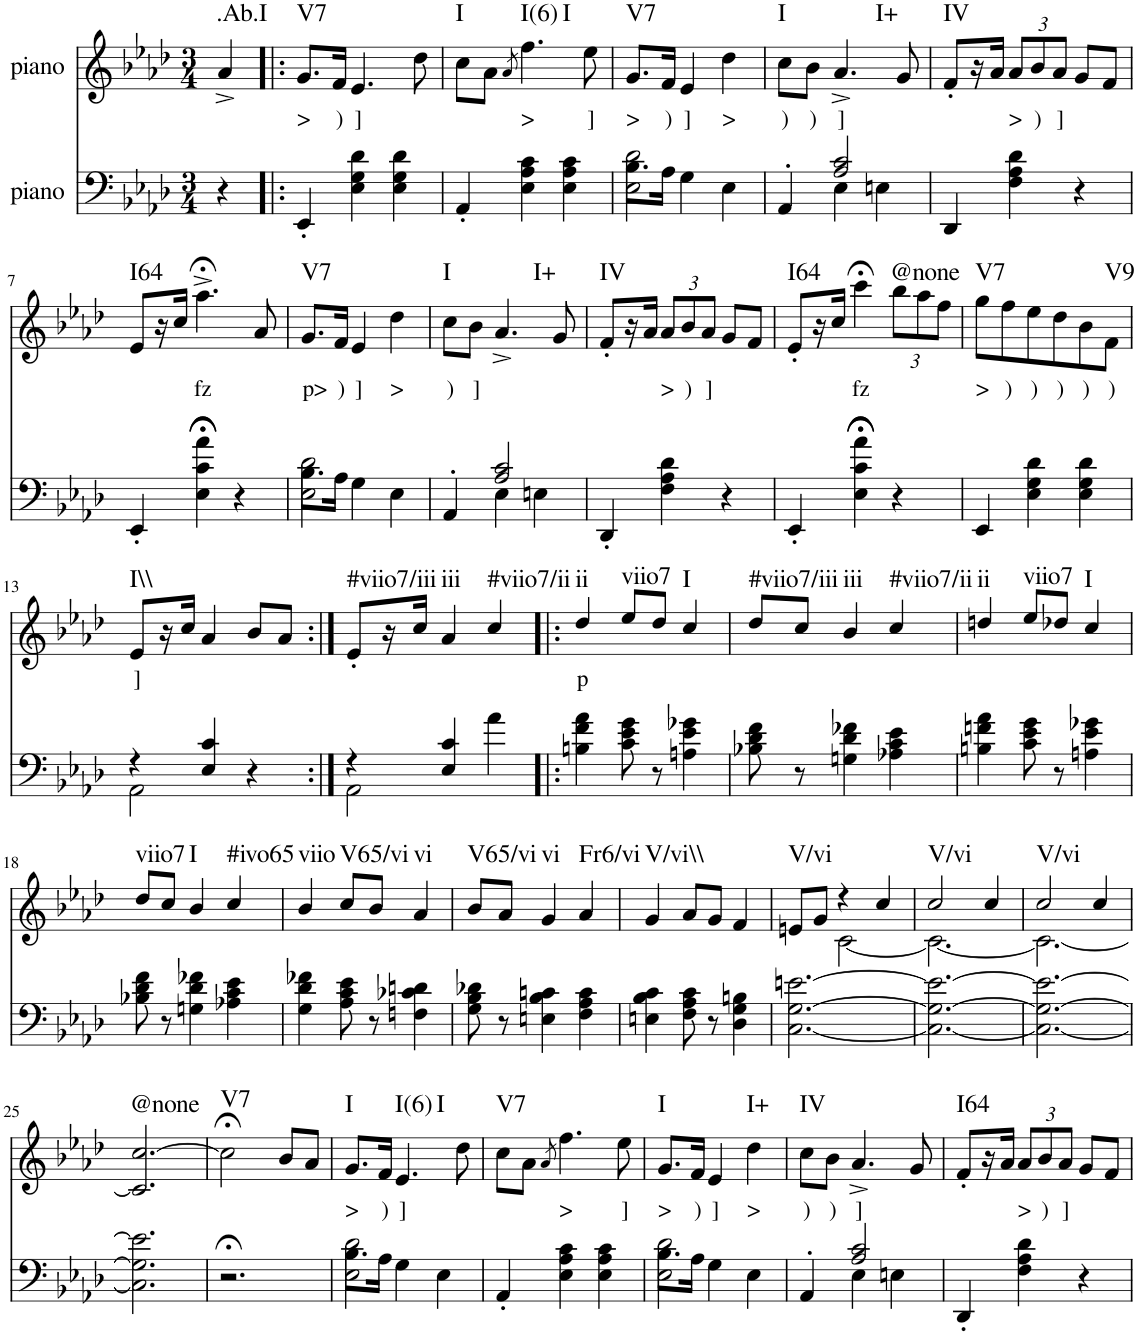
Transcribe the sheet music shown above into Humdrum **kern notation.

**kern	**kern	**text	**harte
*part2	*part1	*part1	*part1
*staff2	*staff1	*staff1	*
*I"piano	*I"piano	*	*
*I'Pno	*I'Pno	*	*
*clefF4	*clefG2	*	*
*k[b-e-a-d-]	*k[b-e-a-d-]	*	*
*A-:	*A-:	*	*
*M3/4	*M3/4	*	*
=1	=1	=1	=1
!	!	!	!LO:H:kt=.Ab.I
4r	4a-^/	.	N
=2!|:	=2!|:	=2!|:	=2!|:
!	!	!LO:LY:b	!LO:H:kt=V7
4EE-'/	8.g/L	>	N
!	!	!LO:LY:b	!
.	16f/Jk	)	.
!	!	!LO:LY:b	!
4E-\ 4G\ 4d-\	4.e-/	]	.
4E-\ 4G\ 4d-\	.	.	.
.	8dd-\	.	.
=3	=3	=3	=3
!	!	!	!LO:H:kt=I
4AA-'/	8cc\L	.	N
.	8a-\J	.	.
.	8qa-/	.	.
!	!	!LO:LY:b	!LO:H:n=1:kt=I(6)
!	!	!	!LO:H:n=2:kt=I
4E-\ 4A-\ 4c\	4.ff\	>	N N
4E-\ 4A-\ 4c\	.	.	.
!	!	!LO:LY:b	!
.	8ee-\	]	.
=4	=4	=4	=4
*^	*	*	*
!	!	!	!LO:LY:b	!LO:H:kt=V7
2E-\ 2d-\	8.B-\L	8.g/L	>	N
!	!	!	!LO:LY:b	!
.	16A-\Jk	16f/Jk	)	.
!	!	!	!LO:LY:b	!
.	4G\	4e-/	]	.
!	!	!	!LO:LY:b	!
4ryy	4E-\	4dd-\	>	.
=5	=5	=5	=5	=5
!	!	!	!LO:LY:b	!LO:H:kt=I
4ryy	4AA-'/	8cc\L	)	N
!	!	!	!LO:LY:b	!
.	.	8b-\J	)	.
!	!	!	!LO:LY:b	!LO:H:kt=I+
2A-/ 2c/	4E-\	4.a-^/	]	N
.	4En\	.	.	.
.	.	8g/	.	.
*v	*v	*	*	*
=6	=6	=6	=6
!	!	!	!LO:H:kt=IV
4DD-/	8f'/L	.	N
.	16r	.	.
.	16a-/JJ	.	.
*	*Xbrackettup	*	*
!	!	!LO:LY:b	!
4F\ 4A-\ 4d-\	12a-/L	>	.
!	!	!LO:LY:b	!
.	12b-/	)	.
!	!	!LO:LY:b	!
.	12a-/J	]	.
4r	8g/L	.	.
.	8f/J	.	.
!!LO:LB:g=z
=7	=7	=7	=7
!	!	!	!LO:H:kt=I64
4EE-'/	8e-/L	.	N
.	16r	.	.
.	16cc/JJ	.	.
!	!	!LO:LY:b	!
4E-\;< 4c\;< 4a-\;<	4.aa-;<^\	fz	.
4r	.	.	.
.	8a-/	.	.
=8	=8	=8	=8
*^	*	*	*
!	!	!	!LO:LY:b	!LO:H:kt=V7
2E-\ 2d-\	8.B-\L	8.g/L	p>	N
!	!	!	!LO:LY:b	!
.	16A-\Jk	16f/Jk	)	.
!	!	!	!LO:LY:b	!
.	4G\	4e-/	]	.
!	!	!	!LO:LY:b	!
4ryy	4E-\	4dd-\	>	.
=9	=9	=9	=9	=9
!	!	!	!LO:LY:b	!LO:H:kt=I
4ryy	4AA-'/	8cc\L	)	N
!	!	!	!LO:LY:b	!
.	.	8b-\J	]	.
!	!	!	!	!LO:H:kt=I+
2A-/ 2c/	4E-\	4.a-^/	.	N
.	4En\	.	.	.
.	.	8g/	.	.
*v	*v	*	*	*
=10	=10	=10	=10
!	!	!	!LO:H:kt=IV
4DD-'/	8f'/L	.	N
.	16r	.	.
.	16a-/JJ	.	.
!	!	!LO:LY:b	!
4F\ 4A-\ 4d-\	12a-/L	>	.
!	!	!LO:LY:b	!
.	12b-/	)	.
!	!	!LO:LY:b	!
.	12a-/J	]	.
4r	8g/L	.	.
.	8f/J	.	.
=11	=11	=11	=11
!	!	!	!LO:H:kt=I64
4EE-'/	8e-'/L	.	N
.	16r	.	.
.	16cc/JJ	.	.
!	!	!LO:LY:b	!
4E-\;< 4c\;< 4a-\;<	4ccc;<\	fz	.
!	!	!	!LO:H:kt=@none
4r	12bb-\L	.	N
.	12aa-\	.	.
.	12ff\J	.	.
=12	=12	=12	=12
!	!	!LO:LY:b	!LO:H:kt=V7
4EE-/	8gg\L	>	N
!	!	!LO:LY:b	!
.	8ff\	)	.
!	!	!LO:LY:b	!
4E-\ 4G\ 4d-\	8ee-\	)	.
!	!	!LO:LY:b	!
.	8dd-\	)	.
!	!	!LO:LY:b	!
4E-\ 4G\ 4d-\	8b-\	)	.
!	!	!LO:LY:b	!LO:H:kt=V9
.	8f\J	)	N
!!LO:LB:g=z
=13	=13	=13	=13
*^	*	*	*
!	!	!	!LO:LY:b	!LO:H:kt=I\\
4r	2AA-\	8e-/L	]	N
.	.	16r	.	.
.	.	16cc/JJ	.	.
4E-/ 4c/	.	4a-/	.	.
4r	4ryy	8b-/L	.	.
.	.	8a-/J	.	.
=14:|!	=14:|!	=14:|!	=14:|!	=14:|!
!	!	!	!	!LO:H:kt=#viio7/iii
4r	2AA-\	8e-'/L	.	N
.	.	16r	.	.
.	.	16cc/JJ	.	.
!	!	!	!	!LO:H:kt=iii
4E-/ 4c/	.	4a-/	.	N
!	!	!	!	!LO:H:kt=#viio7/ii
4ryy	4a-\	4cc/	.	N
=15!|:	=15!|:	=15!|:	=15!|:	=15!|:
!	!	!	!LO:LY:b	!LO:H:kt=ii
*v	*v	*	*	*
4Bn\ 4f\ 4a-\	4dd-/	p	N
!	!	!	!LO:H:kt=viio7
8c\ 8e-\ 8g\	8ee-/L	.	N
8r	8dd-/J	.	.
!	!	!	!LO:H:kt=I
4An\ 4e-\ 4g-X\	4cc/	.	N
=16	=16	=16	=16
!	!	!	!LO:H:kt=#viio7/iii
8B-X\ 8d-\ 8f\	8dd-/L	.	N
8r	8cc/J	.	.
!	!	!	!LO:H:kt=iii
4Gn\ 4d-\ 4f-X\	4b-/	.	N
!	!	!	!LO:H:kt=#viio7/ii
4A-X\ 4c\ 4e-\	4cc/	.	N
=17	=17	=17	=17
!	!	!	!LO:H:kt=ii
4Bn\ 4fn\ 4a-\	4ddn/	.	N
!	!	!	!LO:H:kt=viio7
8c\ 8e-\ 8g\	8ee-/L	.	N
8r	8dd-X/J	.	.
!	!	!	!LO:H:kt=I
4An\ 4e-\ 4g-X\	4cc/	.	N
!!LO:LB:g=z
=18	=18	=18	=18
!	!	!	!LO:H:kt=viio7
8B-X\ 8d-\ 8f\	8dd-/L	.	N
8r	8cc/J	.	.
!	!	!	!LO:H:kt=I
4Gn\ 4d-\ 4f-X\	4b-/	.	N
!	!	!	!LO:H:kt=#ivo65
4A-X\ 4c\ 4e-\	4cc/	.	N
=19	=19	=19	=19
!	!	!	!LO:H:kt=viio
4G\ 4d-\ 4f-X\	4b-/	.	N
!	!	!	!LO:H:kt=V65/vi
8A-\ 8c\ 8e-\	8cc/L	.	N
8r	8b-/J	.	.
!	!	!	!LO:H:kt=vi
4Fn\ 4c-X\ 4dn\	4a-/	.	N
=20	=20	=20	=20
!	!	!	!LO:H:kt=V65/vi
8G\ 8B-\ 8d-X\	8b-/L	.	N
8r	8a-/J	.	.
!	!	!	!LO:H:kt=vi
4En\ 4B-\ 4cn\	4g/	.	N
!	!	!	!LO:H:kt=Fr6/vi
4F\ 4A-\ 4c\	4a-/	.	N
=21	=21	=21	=21
!	!	!	!LO:H:kt=V/vi\\
4En\ 4B-\ 4c\	4g/	.	N
8F\ 8A-\ 8c\	8a-/L	.	.
8r	8g/J	.	.
4D-\ 4G\ 4Bn\	4f/	.	.
=22	=22	=22	=22
*	*^	*	*
!	!	!	!	!LO:H:kt=V/vi
[2.C\ [2.G\ [2.en\	8en/L	4ryy	.	N
.	8g/J	.	.	.
.	4r	[2c\	.	.
.	4cc/	.	.	.
=23	=23	=23	=23	=23
!	!	!	!	!LO:H:kt=V/vi
2.C\_ 2.G\_ 2.e\_	2cc/	2.c\_	.	N
.	4cc/	.	.	.
=24	=24	=24	=24	=24
!	!	!	!	!LO:H:kt=V/vi
2.C\_ 2.G\_ 2.e\_	2cc/	2.c\_	.	N
.	4cc/	.	.	.
*	*v	*v	*	*
!!LO:LB:g=z
=25	=25	=25	=25
!	!	!	!LO:H:kt=@none
2.C\] 2.G\] 2.e\]	2.c/] [2.cc/	.	N
=26	=26	=26	=26
!	!	!	!LO:H:kt=V7
2.r;<	2cc;<\]	.	N
.	8b-/L	.	.
.	8a-/J	.	.
=27	=27	=27	=27
*^	*	*	*
!	!	!	!LO:LY:b	!LO:H:kt=I
2E-\ 2d-\	8.B-\L	8.g/L	>	N
!	!	!	!LO:LY:b	!
.	16A-\Jk	16f/Jk	)	.
!	!	!	!LO:LY:b	!LO:H:n=1:kt=I(6)
!	!	!	!	!LO:H:n=2:kt=I
.	4G\	4.e-/	]	N N
4ryy	4E-\	.	.	.
.	.	8dd-\	.	.
*v	*v	*	*	*
=28	=28	=28	=28
!	!	!	!LO:H:kt=V7
4AA-'/	8cc\L	.	N
.	8a-\J	.	.
.	8qa-/	.	.
!	!	!LO:LY:b	!
4E-\ 4A-\ 4c\	4.ff\	>	.
4E-\ 4A-\ 4c\	.	.	.
!	!	!LO:LY:b	!
.	8ee-\	]	.
=29	=29	=29	=29
*^	*	*	*
!	!	!	!LO:LY:b	!LO:H:kt=I
2E-\ 2d-\	8.B-\L	8.g/L	>	N
!	!	!	!LO:LY:b	!
.	16A-\Jk	16f/Jk	)	.
!	!	!	!LO:LY:b	!
.	4G\	4e-/	]	.
!	!	!	!LO:LY:b	!LO:H:kt=I+
4ryy	4E-\	4dd-\	>	N
=30	=30	=30	=30	=30
!	!	!	!LO:LY:b	!LO:H:kt=IV
4ryy	4AA-'/	8cc\L	)	N
!	!	!	!LO:LY:b	!
.	.	8b-\J	)	.
!	!	!	!LO:LY:b	!
2A-/ 2c/	4E-\	4.a-^/	]	.
.	4En\	.	.	.
.	.	8g/	.	.
*v	*v	*	*	*
=31	=31	=31	=31
!	!	!	!LO:H:kt=I64
4DD-'/	8f'/L	.	N
.	16r	.	.
.	16a-/JJ	.	.
!	!	!LO:LY:b	!
4F\ 4A-\ 4d-\	12a-/L	>	.
!	!	!LO:LY:b	!
.	12b-/	)	.
!	!	!LO:LY:b	!
.	12a-/J	]	.
4r	8g/L	.	.
.	8f/J	.	.
=	=	=	=
*-	*-	*-	*-
